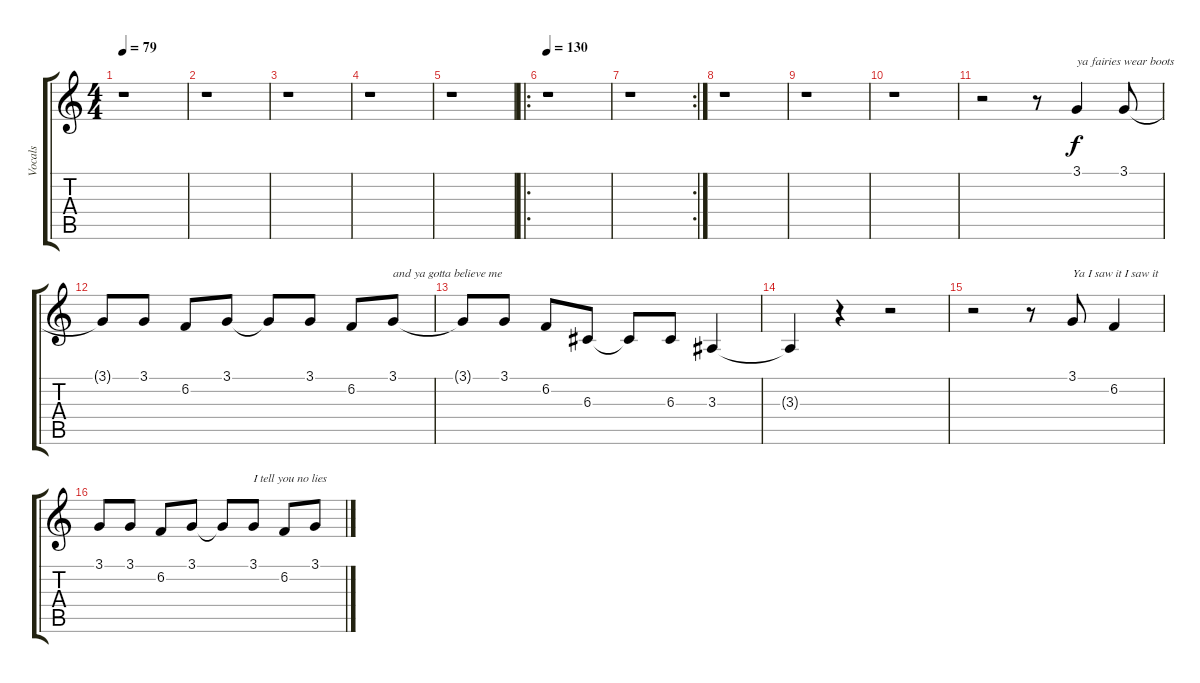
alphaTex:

\track ("Vocals" "Vocals") {instrument tenorsax}
\staff {score tabs}
\tuning (E4 B3 G3 D3 A2 E2) {hide}
\ts (4 4)
\tempo 79
\clef g2
\ks c
r.1{dy f} |
r.1 |
r.1 |
r.1 |
r.1 |
\ro
\tempo 130
r.1 |
\rc 2
r.1 |
r.1 |
r.1 |
r.1 |
r.2 r.8 3.1.4{txt "ya fairies wear boots"} 3.1.8 |
3.1{t}.8 3.1.8 6.2.8 3.1.8 3.1{t}.8 3.1.8 6.2.8 3.1.8{txt "and ya gotta believe me"} |
3.1{t}.8 3.1.8 6.2.8 6.3.8 6.3{t}.8 6.3.8 3.3.4 |
3.3{t}.4 r.4 r.2 |
r.2 r.8 3.1.8{txt "Ya I saw it I saw it "} 6.2.4 |
3.1.8 3.1.8 6.2.8 3.1.8 3.1{t}.8 3.1.8{txt "I tell you no lies"} 6.2.8 3.1.8
